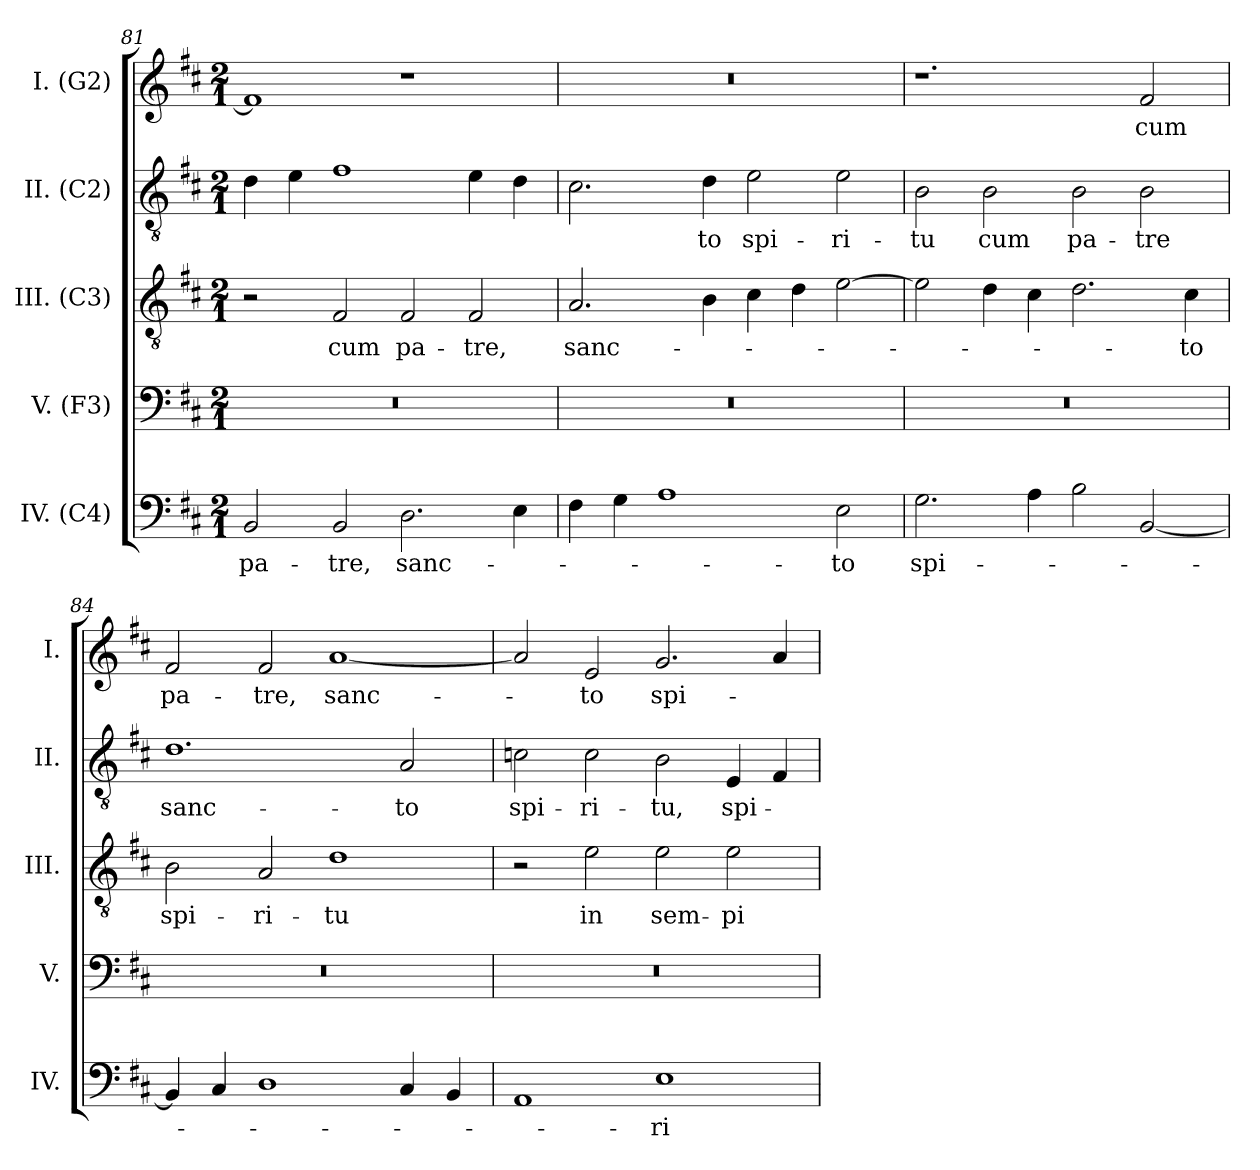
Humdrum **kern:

**kern	**text	**kern	**kern	**text	**kern	**text	**kern	**text
*part5	*part5	*part4	*part3	*part3	*part2	*part2	*part1	*part1
*staff5	*staff5	*staff4	*staff3	*staff3	*staff2	*staff2	*staff1	*staff1
*I"IV. (C4)	*	*I"V. (F3)	*I"III. (C3)	*	*I"II. (C2)	*	*I"I. (G2)	*
*I'IV.	*	*I'V.	*I'III.	*	*I'II.	*	*I'I.	*
*clefF4	*	*clefF4	*clefGv2	*	*clefGv2	*	*clefG2	*
*	*	*	*ITrd7c12	*	*	*	*	*
*k[f#c#]	*	*k[f#c#]	*k[f#c#]	*	*k[f#c#]	*	*k[f#c#]	*
*D:	*	*D:	*D:	*	*D:	*	*D:	*
*M2/1	*	*M2/1	*M2/1	*	*M2/1	*	*M2/1	*
=81	=81	=81	=81	=81	=81	=81	=81	=81
!	!LO:LY:b:color=#000000	!LO:N:vis=1	!	!	!	!	!	!
2BBi/	pa-	0r	2r	.	4di\	.	1f#i]	.
.	.	.	.	.	4ei\	.	.	.
!	!LO:LY:b:color=#000000	!	!	!	!	!	!	!
!	!	!	!	!LO:LY:b:color=#000000	!	!	!	!
2BBi/	-tre,	.	2FF#i/	cum	1f#i	.	.	.
!	!LO:LY:b:color=#000000	!	!	!	!	!	!	!
!	!	!	!	!LO:LY:b:color=#000000	!	!	!	!
2.Di\	sanc-	.	2FF#i/	pa-	.	.	1r	.
!	!	!	!	!LO:LY:b:color=#000000	!	!	!	!
.	.	.	2FF#i/	-tre,	4ei\	.	.	.
4Ei\	.	.	.	.	4di\	.	.	.
=82	=82	=82	=82	=82	=82	=82	=82	=82
!	!	!LO:N:vis=1	!	!	!	!	!	!
!	!	!	!	!LO:LY:b:color=#000000	!	!	!LO:N:vis=1	!
4F#i\	.	0r	2.AAi/	sanc-	2.c#i\	.	0r	.
4Gi\	.	.	.	.	.	.	.	.
1Ai	.	.	.	.	.	.	.	.
!	!	!	!	!	!	!LO:LY:b:color=#000000	!	!
.	.	.	4BBi\	.	4di\	-to	.	.
!	!	!	!	!	!	!LO:LY:b:color=#000000	!	!
.	.	.	4C#i\	.	2ei\	spi-	.	.
.	.	.	4Di\	.	.	.	.	.
!	!LO:LY:b:color=#000000	!	!	!	!	!	!	!
!	!	!	!	!	!	!LO:LY:b:color=#000000	!	!
2Ei\	-to	.	[2Ei\	.	2ei\	-ri-	.	.
=83	=83	=83	=83	=83	=83	=83	=83	=83
!	!LO:LY:b:color=#000000	!LO:N:vis=1	!	!	!	!	!	!
!	!	!	!	!	!	!LO:LY:b:color=#000000	!	!
2.Gi\	spi-	0r	2Ei\]	.	2Bi\	-tu	1.r	.
!	!	!	!	!	!	!LO:LY:b:color=#000000	!	!
.	.	.	4Di\	.	2Bi\	cum	.	.
4Ai\	.	.	4C#i\	.	.	.	.	.
!	!	!	!	!	!	!LO:LY:b:color=#000000	!	!
2Bi\	.	.	2.Di\	.	2Bi\	pa-	.	.
!	!	!	!	!	!	!LO:LY:b:color=#000000	!	!
!	!	!	!	!	!	!	!	!LO:LY:b:color=#000000
[2BBi/	.	.	.	.	2Bi\	-tre	2f#i/	cum
!	!	!	!	!LO:LY:b:color=#000000	!	!	!	!
.	.	.	4C#i\	-to	.	.	.	.
=84	=84	=84	=84	=84	=84	=84	=84	=84
!	!	!LO:N:vis=1	!	!	!	!	!	!
!	!	!	!	!LO:LY:b:color=#000000	!	!	!	!
!	!	!	!	!	!	!LO:LY:b:color=#000000	!	!
!	!	!	!	!	!	!	!	!LO:LY:b:color=#000000
4BBi/]	.	0r	2BBi\	spi-	1.di	sanc-	2f#i/	pa-
4C#i/	.	.	.	.	.	.	.	.
!	!	!	!	!LO:LY:b:color=#000000	!	!	!	!
!	!	!	!	!	!	!	!	!LO:LY:b:color=#000000
1Di	.	.	2AAi/	-ri-	.	.	2f#i/	-tre,
!	!	!	!	!LO:LY:b:color=#000000	!	!	!	!
!	!	!	!	!	!	!	!	!LO:LY:b:color=#000000
.	.	.	1Di	-tu	.	.	[1ai	sanc-
!	!	!	!	!	!	!LO:LY:b:color=#000000	!	!
4C#i/	.	.	.	.	2Ai/	-to	.	.
4BBi/	.	.	.	.	.	.	.	.
!!LO:LB:g=z
=85	=85	=85	=85	=85	=85	=85	=85	=85
!	!	!LO:N:vis=1	!	!	!	!	!	!
!	!	!	!	!	!	!LO:LY:b:color=#000000	!	!
1AAi	.	0r	2r	.	2ci\	spi-	2ai/]	.
!	!	!	!	!LO:LY:b:color=#000000	!	!	!	!
!	!	!	!	!	!	!LO:LY:b:color=#000000	!	!
!	!	!	!	!	!	!	!	!LO:LY:b:color=#000000
.	.	.	2Ei\	in	2ci\	-ri-	2ei/	-to
!	!LO:LY:b:color=#000000	!	!	!	!	!	!	!
!	!	!	!	!LO:LY:b:color=#000000	!	!	!	!
!	!	!	!	!	!	!LO:LY:b:color=#000000	!	!
!	!	!	!	!	!	!	!	!LO:LY:b:color=#000000
1Ei	-ri-	.	2Ei\	sem-	2Bi\	-tu,	2.gi/	spi-
!	!	!	!	!LO:LY:b:color=#000000	!	!	!	!
!	!	!	!	!	!	!LO:LY:b:color=#000000	!	!
.	.	.	2Ei\	-pi-	4Ei/	spi-	.	.
.	.	.	.	.	4F#i/	.	4ai/	.
=	=	=	=	=	=	=	=	=
*-	*-	*-	*-	*-	*-	*-	*-	*-
